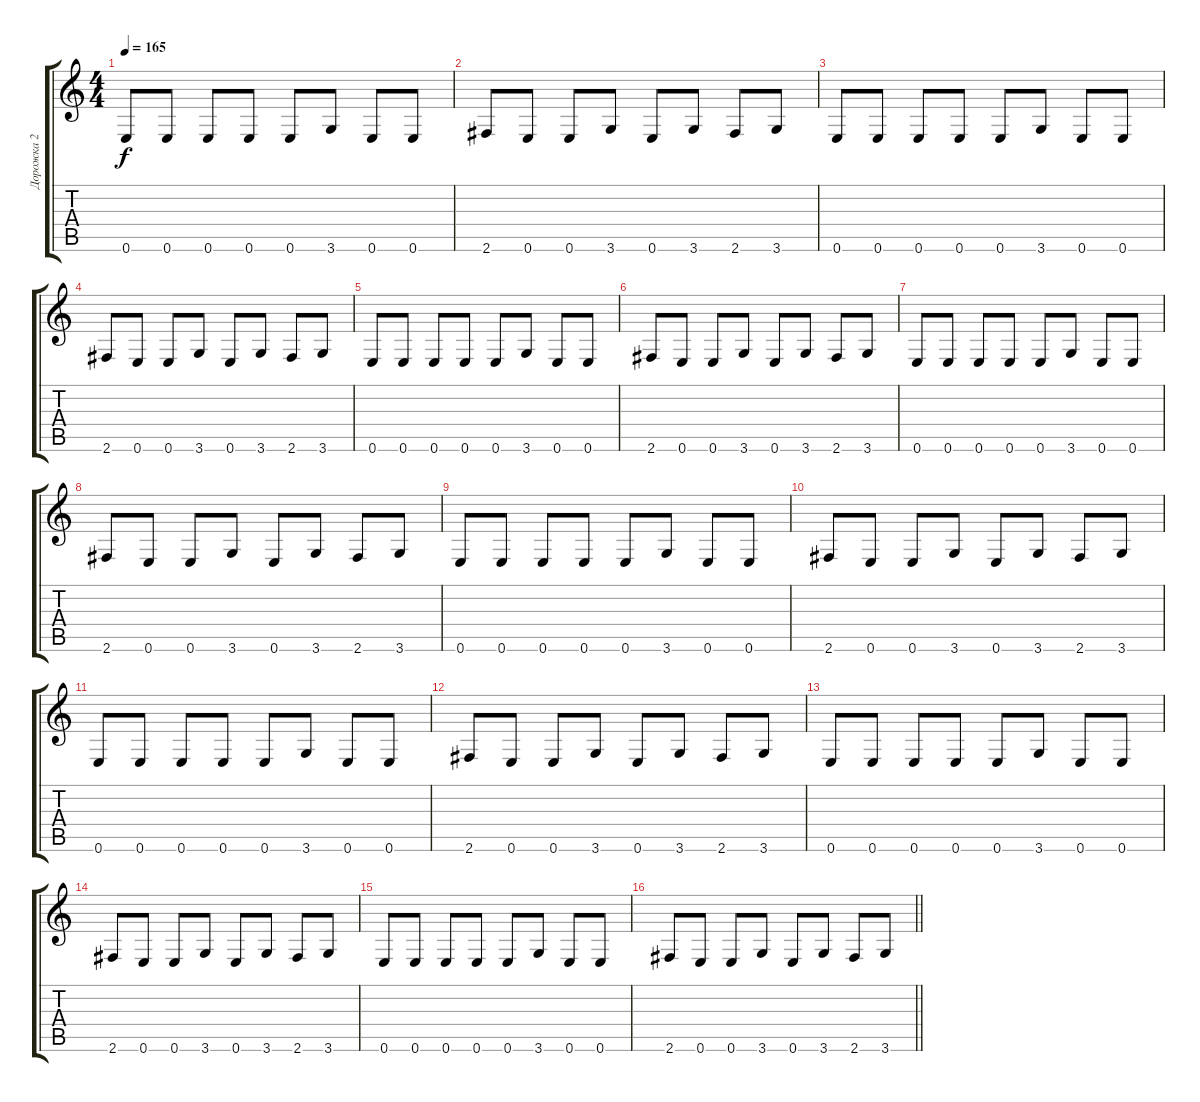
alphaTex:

\track ("Дорожка 2" "Дорожка 2") {instrument overdrivenguitar}
\staff {score tabs}
\tuning (E4 B3 G3 D3 A2 E2) {hide}
\ts (4 4)
\tempo 165
\clef g2
\ks c
0.6.8{dy f instrument overdrivenguitar} 0.6.8 0.6.8 0.6.8 0.6.8 3.6.8 0.6.8 0.6.8 |
2.6.8 0.6.8 0.6.8 3.6.8 0.6.8 3.6.8 2.6.8 3.6.8 |
0.6.8 0.6.8 0.6.8 0.6.8 0.6.8 3.6.8 0.6.8 0.6.8 |
2.6.8 0.6.8 0.6.8 3.6.8 0.6.8 3.6.8 2.6.8 3.6.8 |
0.6.8 0.6.8 0.6.8 0.6.8 0.6.8 3.6.8 0.6.8 0.6.8 |
2.6.8 0.6.8 0.6.8 3.6.8 0.6.8 3.6.8 2.6.8 3.6.8 |
0.6.8 0.6.8 0.6.8 0.6.8 0.6.8 3.6.8 0.6.8 0.6.8 |
2.6.8 0.6.8 0.6.8 3.6.8 0.6.8 3.6.8 2.6.8 3.6.8 |
0.6.8 0.6.8 0.6.8 0.6.8 0.6.8 3.6.8 0.6.8 0.6.8 |
2.6.8 0.6.8 0.6.8 3.6.8 0.6.8 3.6.8 2.6.8 3.6.8 |
0.6.8 0.6.8 0.6.8 0.6.8 0.6.8 3.6.8 0.6.8 0.6.8 |
2.6.8 0.6.8 0.6.8 3.6.8 0.6.8 3.6.8 2.6.8 3.6.8 |
0.6.8 0.6.8 0.6.8 0.6.8 0.6.8 3.6.8 0.6.8 0.6.8 |
2.6.8 0.6.8 0.6.8 3.6.8 0.6.8 3.6.8 2.6.8 3.6.8 |
0.6.8 0.6.8 0.6.8 0.6.8 0.6.8 3.6.8 0.6.8 0.6.8 |
\barLineRight lightlight
2.6.8 0.6.8 0.6.8 3.6.8 0.6.8 3.6.8 2.6.8 3.6.8
